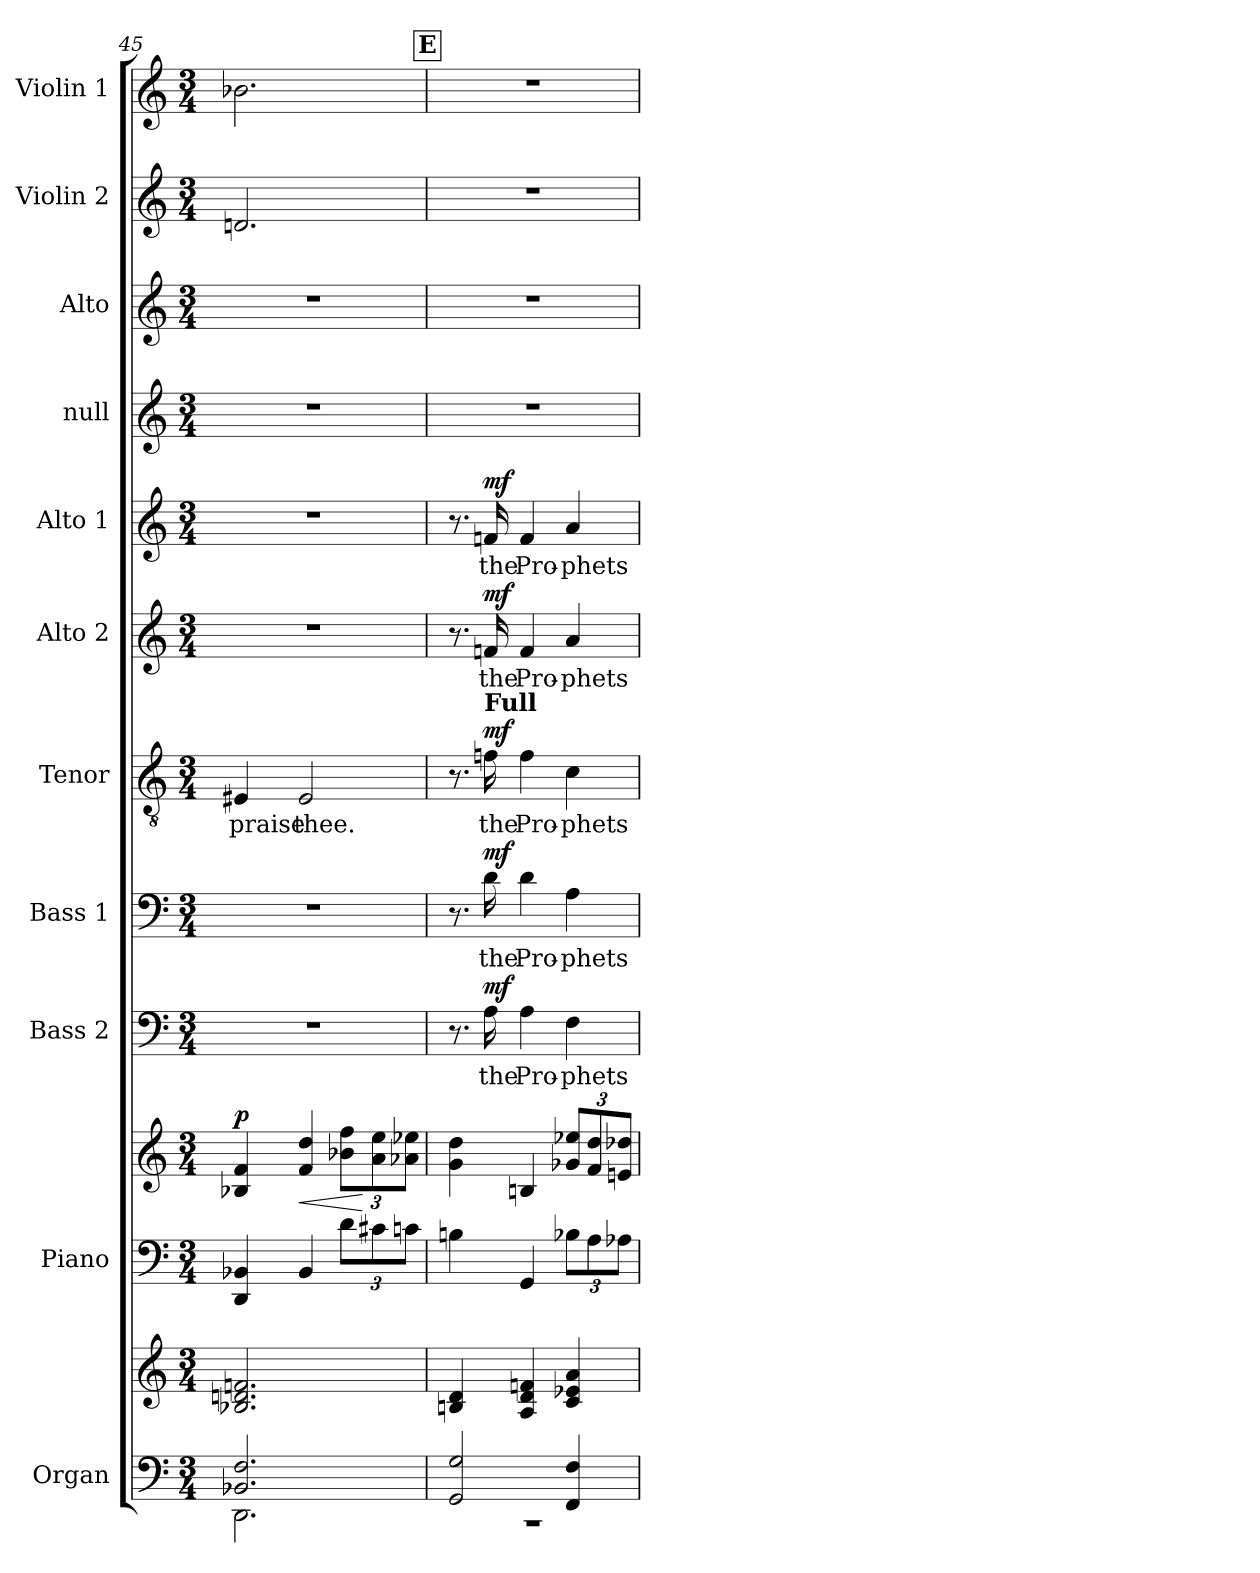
**kern	**kern	**kern	**kern	**dynam	**kern	**text	**dynam	**kern	**text	**dynam	**kern	**text	**dynam	**kern	**text	**dynam	**kern	**text	**dynam	**kern	**kern	**kern	**kern
*part11	*part11	*part10	*part10	*part10	*part9	*part9	*part9	*part8	*part8	*part8	*part7	*part7	*part7	*part6	*part6	*part6	*part5	*part5	*part5	*part4	*part3	*part2	*part1
*staff13	*staff12	*staff11	*staff10	*staff10/11	*staff9	*staff9	*staff9	*staff8	*staff8	*staff8	*staff7	*staff7	*staff7	*staff6	*staff6	*staff6	*staff5	*staff5	*staff5	*staff4	*staff3	*staff2	*staff1
*I"Organ	*	*I"Piano	*	*	*I"Bass 2	*	*	*I"Bass 1	*	*	*I"Tenor	*	*	*I"Alto 2	*	*	*I"Alto 1	*	*	*I"null	*I"Alto	*I"Violin 2	*I"Violin 1
*I'Org.	*	*	*	*	*I'B. 2	*	*	*I'B. 1	*	*	*I'T.	*	*	*I'A. 2	*	*	*I'A. 1	*	*	*	*	*I'Vln. 2	*I'Vln. 1
!!LO:PB:g=z
*clefF4	*clefG2	*clefF4	*clefG2	*	*clefF4	*	*	*clefF4	*	*	*clefGv2	*	*	*clefG2	*	*	*clefG2	*	*	*clefG2	*clefG2	*clefG2	*clefG2
*k[]	*k[]	*k[]	*k[]	*	*k[]	*	*	*k[]	*	*	*k[]	*	*	*k[]	*	*	*k[]	*	*	*k[]	*k[]	*k[]	*k[]
*M3/4	*M3/4	*M3/4	*M3/4	*	*M3/4	*	*	*M3/4	*	*	*M3/4	*	*	*M3/4	*	*	*M3/4	*	*	*M3/4	*M3/4	*M3/4	*M3/4
=45	=45	=45	=45	=45	=45	=45	=45	=45	=45	=45	=45	=45	=45	=45	=45	=45	=45	=45	=45	=45	=45	=45	=45
*^	*	*	*	*	*	*	*	*	*	*	*	*	*	*	*	*	*	*	*	*	*	*	*
!	!	!	!	!	!LO:DY:a	!	!	!	!	!	!	!	!LO:LY:b	!	!	!	!	!	!	!	!	!	!	!
2.BB-X/ 2.F/	2.DD\	2.B-X/ 2.dn/ 2.fn/	4DD/ 4BB-X/	4B-X/ 4f/	p	2.r	.	.	2.r	.	.	4E#X/	praise	.	2.r	.	.	2.r	.	.	2.r	2.r	2.dn/	2.b-X\
!	!	!	!	!	!LO:HP:b	!	!	!	!	!	!	!	!LO:LY:b	!	!	!	!	!	!	!	!	!	!	!
.	.	.	4BB-/	4f/ 4dd/	<	.	.	.	.	.	.	2E#/	thee.	.	.	.	.	.	.	.	.	.	.	.
*	*	*	*Xbrackettup	*Xbrackettup	*	*	*	*	*	*	*	*	*	*	*	*	*	*	*	*	*	*	*	*
.	.	.	12d\L	12b-X\ 12ff\L	.	.	.	.	.	.	.	.	.	.	.	.	.	.	.	.	.	.	.	.
.	.	.	12c#X\	12a\ 12ee\	[	.	.	.	.	.	.	.	.	.	.	.	.	.	.	.	.	.	.	.
.	.	.	12cn\J	12a-X\ 12ee-X\J	.	.	.	.	.	.	.	.	.	.	.	.	.	.	.	.	.	.	.	.
!!LO:REH:place=s1:a:B:fs=14:t=E
=46	=46	=46	=46	=46	=46	=46	=46	=46	=46	=46	=46	=46	=46	=46	=46	=46	=46	=46	=46	=46	=46	=46	=46	=46
2GG/ 2G/	2.r	4Bn/ 4d/	4Bn\	4g\ 4dd\	.	8.r	.	.	8.r	.	.	8.r	.	.	8.r	.	.	8.r	.	.	2.r	2.r	2.r	2.r
!	!	!	!	!	!	!	!	!	!	!	!	!LO:TX:a:B:t=Full	!	!	!	!	!	!	!	!	!	!	!	!
!	!	!	!	!	!	!	!LO:LY:b	!LO:DY:a	!	!LO:LY:b	!LO:DY:a	!	!LO:LY:b	!LO:DY:a	!	!LO:LY:b	!LO:DY:a	!	!LO:LY:b	!LO:DY:a	!	!	!	!
.	.	.	.	.	.	16A\	the	mf	16d\	the	mf	16fn\	the	mf	16fn/	the	mf	16fn/	the	mf	.	.	.	.
!	!	!	!	!	!	!	!LO:LY:b	!	!	!LO:LY:b	!	!	!LO:LY:b	!	!	!LO:LY:b	!	!	!LO:LY:b	!	!	!	!	!
.	.	4A/ 4d/ 4fn/	4GG/	4Bn/	.	4A\	Pro-	.	4d\	Pro-	.	4f\	Pro-	.	4f/	Pro-	.	4f/	Pro-	.	.	.	.	.
!	!	!	!	!	!	!	!LO:LY:b	!	!	!LO:LY:b	!	!	!LO:LY:b	!	!	!LO:LY:b	!	!	!LO:LY:b	!	!	!	!	!
4FF/ 4F/	.	4c/ 4e-X/ 4a/	12B-X\L	12g-X/ 12ee-X/L	.	4F\	-phets	.	4A\	-phets	.	4c\	-phets	.	4a/	-phets	.	4a/	-phets	.	.	.	.	.
.	.	.	12A\	12f/ 12dd/	.	.	.	.	.	.	.	.	.	.	.	.	.	.	.	.	.	.	.	.
.	.	.	12A-X\J	12en/ 12dd-X/J	.	.	.	.	.	.	.	.	.	.	.	.	.	.	.	.	.	.	.	.
*v	*v	*	*	*	*	*	*	*	*	*	*	*	*	*	*	*	*	*	*	*	*	*	*	*
=	=	=	=	=	=	=	=	=	=	=	=	=	=	=	=	=	=	=	=	=	=	=	=
*-	*-	*-	*-	*-	*-	*-	*-	*-	*-	*-	*-	*-	*-	*-	*-	*-	*-	*-	*-	*-	*-	*-	*-
